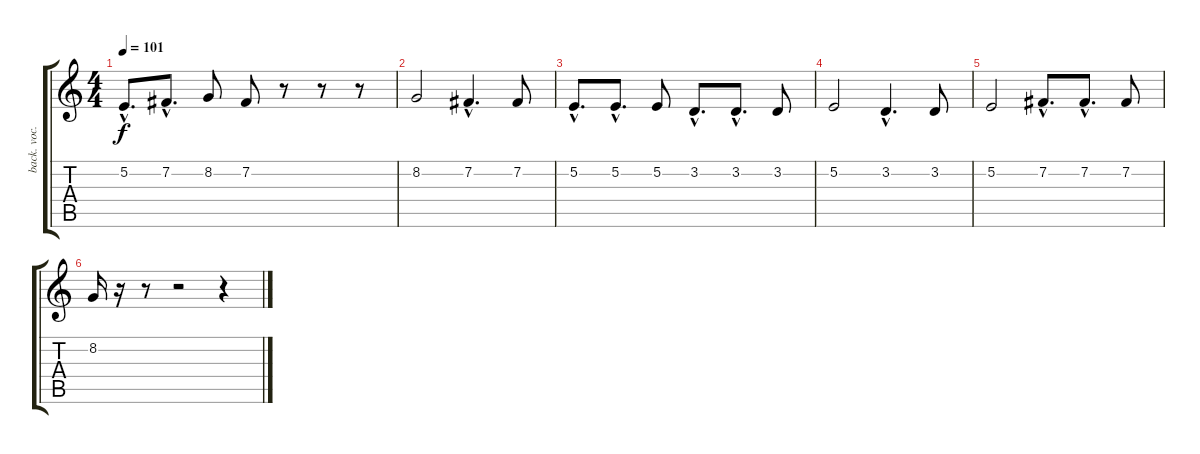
\track ("back. voc." "back. voc.") {instrument choiraahs}
\staff {score tabs}
\tuning (E4 B3 G3 D3 A2 E2) {hide}
\ts (4 4)
\tempo 101
\clef g2
\ks c
5.2{hac}.8{d dy f} 7.2{hac}.8{d} 8.2.8 7.2.8 r.8 r.8 r.8 |
8.2.2 7.2{hac}.4{d} 7.2.8 |
5.2{hac}.8{d} 5.2{hac}.8{d} 5.2.8 3.2{hac}.8{d} 3.2{hac}.8{d} 3.2.8 |
5.2.2 3.2{hac}.4{d} 3.2.8 |
5.2.2 7.2{hac}.8{d} 7.2{hac}.8{d} 7.2.8 |
8.2.16 r.16 r.8 r.2 r.4
